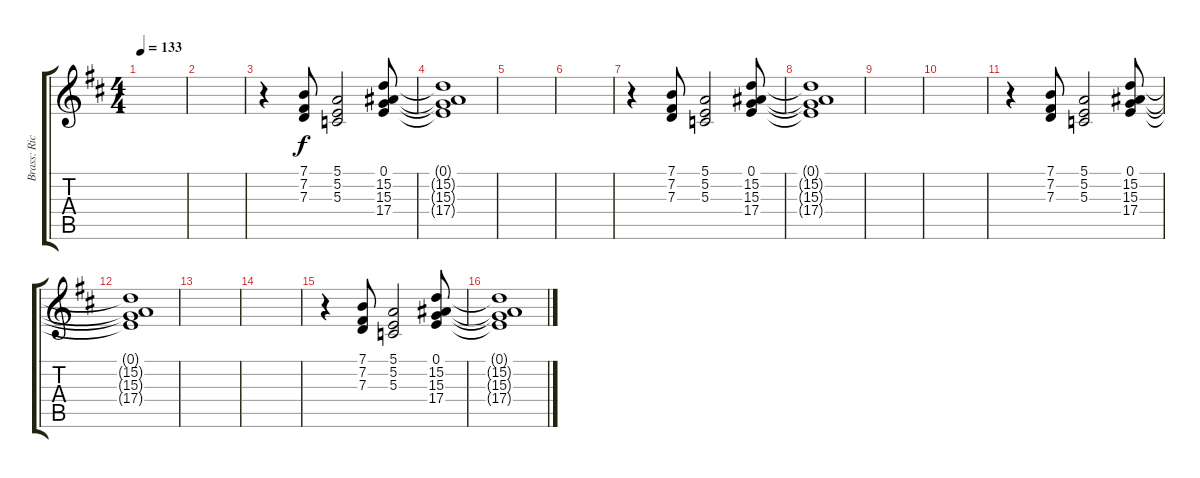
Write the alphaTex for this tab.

\track ("Brass: Richie" "Brass: Ric") {instrument synthbrass2}
\staff {score tabs}
\tuning (E4 B3 G3 D3 A2 E2) {hide}
\ts (4 4)
\tempo 133
\clef g2
\ks d
|
|
r.4 (7.1 7.2 7.3).8 (5.1 5.2 5.3).2 (0.1 15.2 15.3 17.4).8 |
(0.1{t} 15.2{t} 15.3{t} 17.4{t}).1 |
|
|
r.4 (7.1 7.2 7.3).8 (5.1 5.2 5.3).2 (0.1 15.2 15.3 17.4).8 |
(0.1{t} 15.2{t} 15.3{t} 17.4{t}).1 |
|
|
r.4 (7.1 7.2 7.3).8 (5.1 5.2 5.3).2 (0.1 15.2 15.3 17.4).8 |
(0.1{t} 15.2{t} 15.3{t} 17.4{t}).1 |
|
|
r.4 (7.1 7.2 7.3).8 (5.1 5.2 5.3).2 (0.1 15.2 15.3 17.4).8 |
(0.1{t} 15.2{t} 15.3{t} 17.4{t}).1
